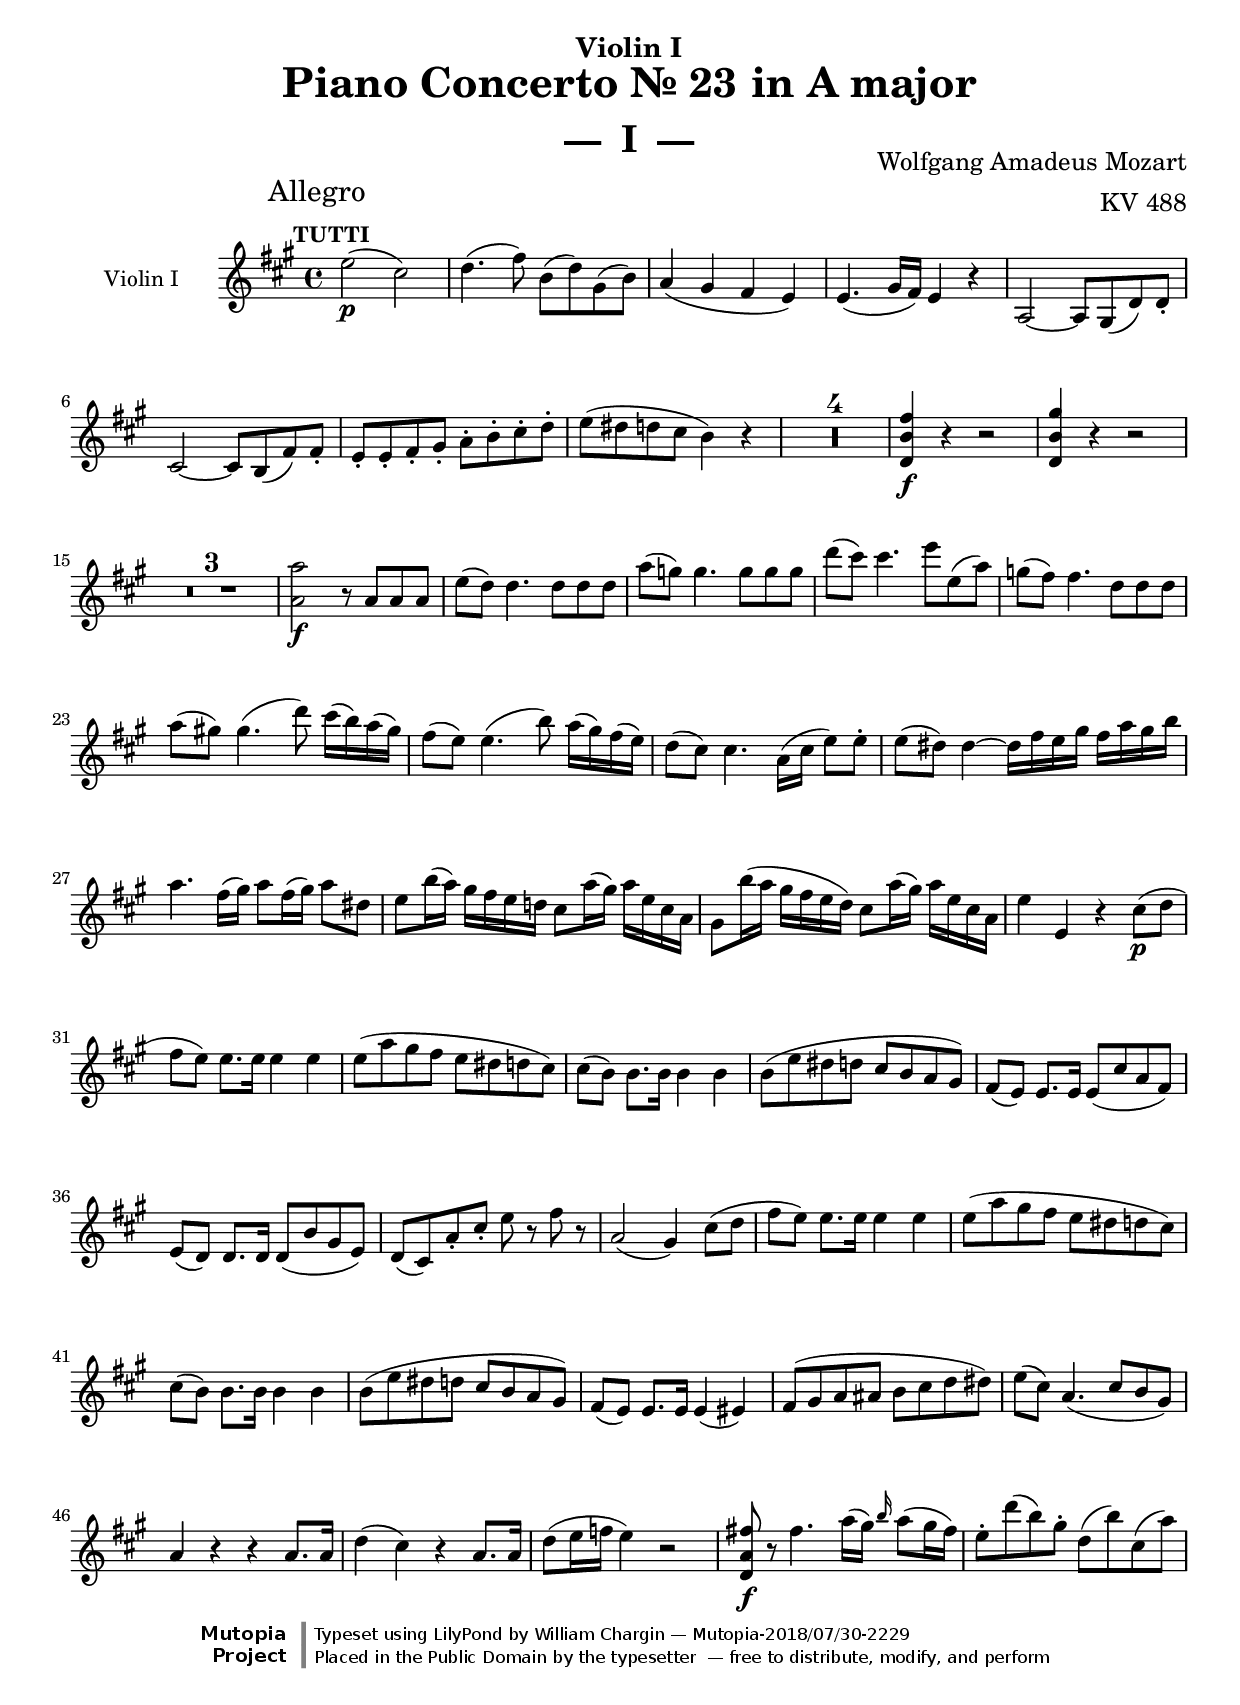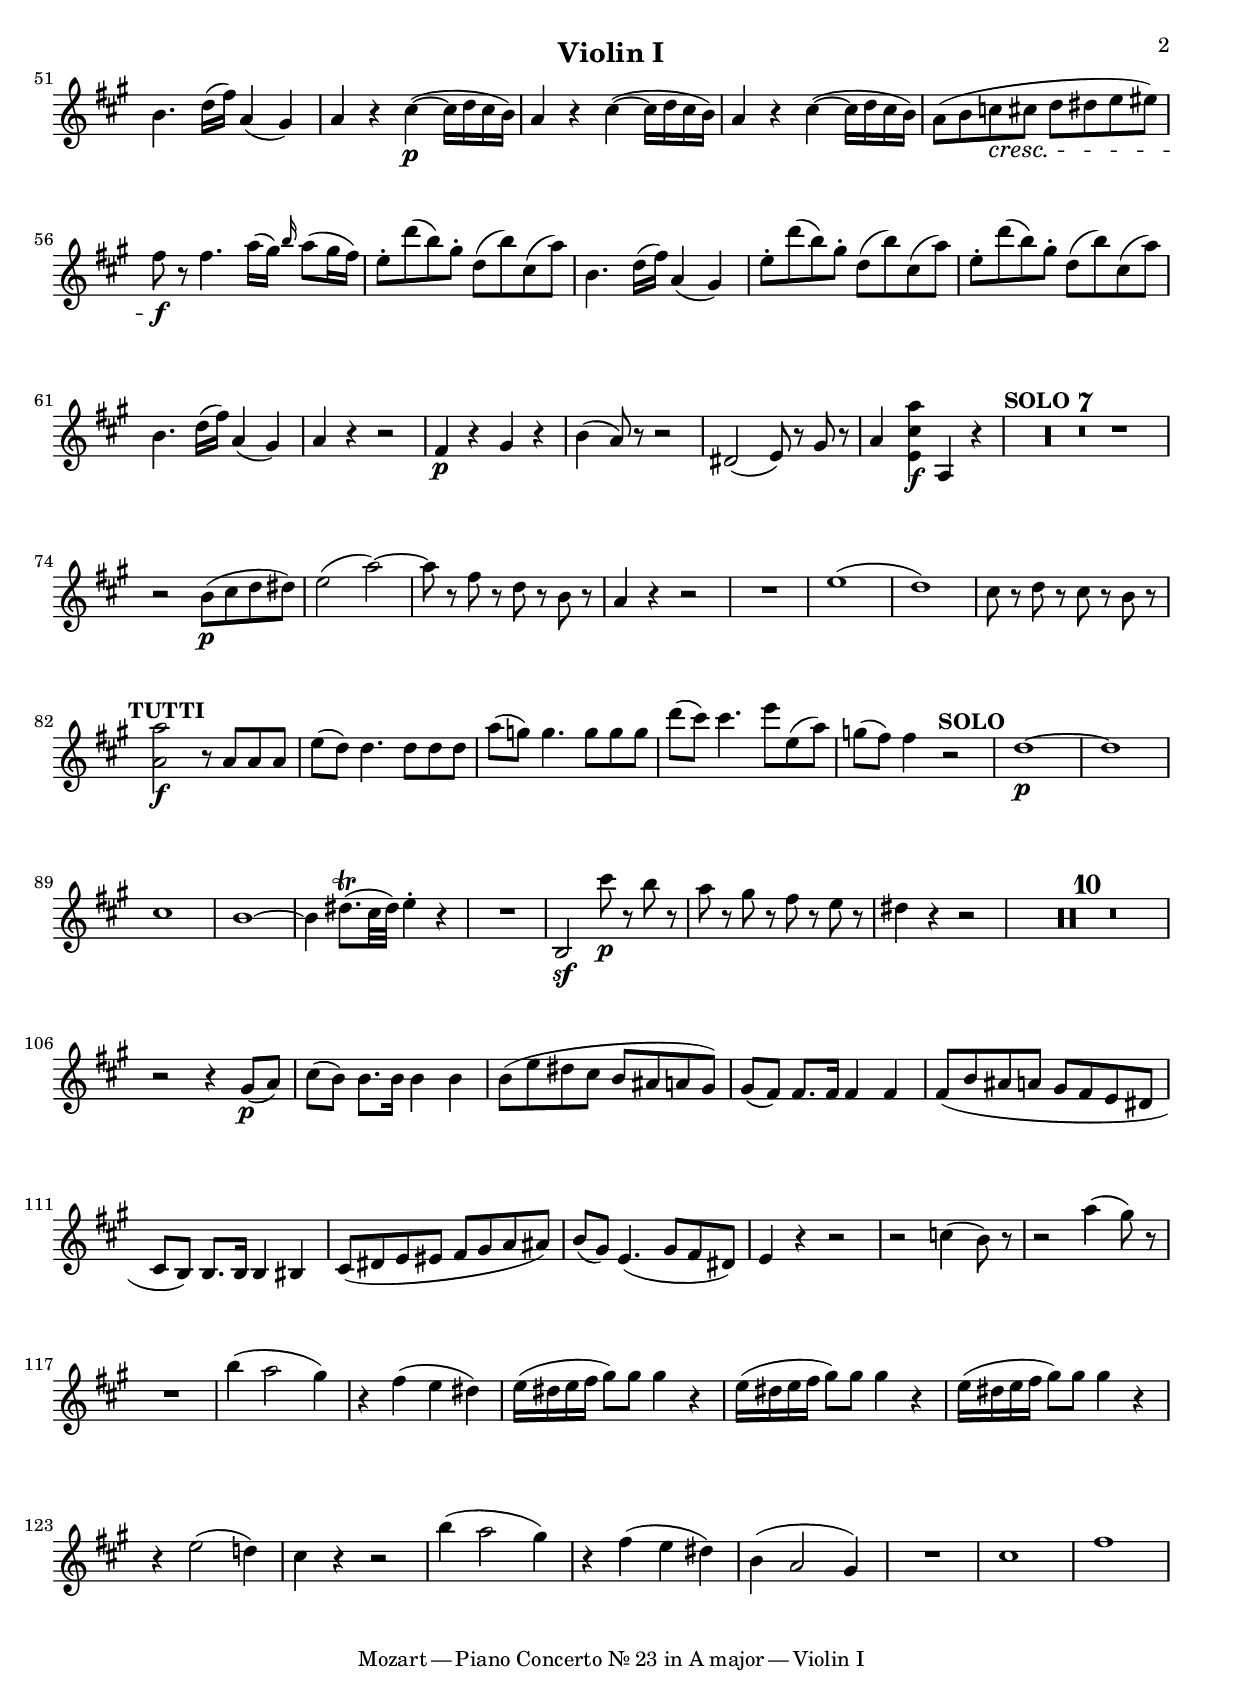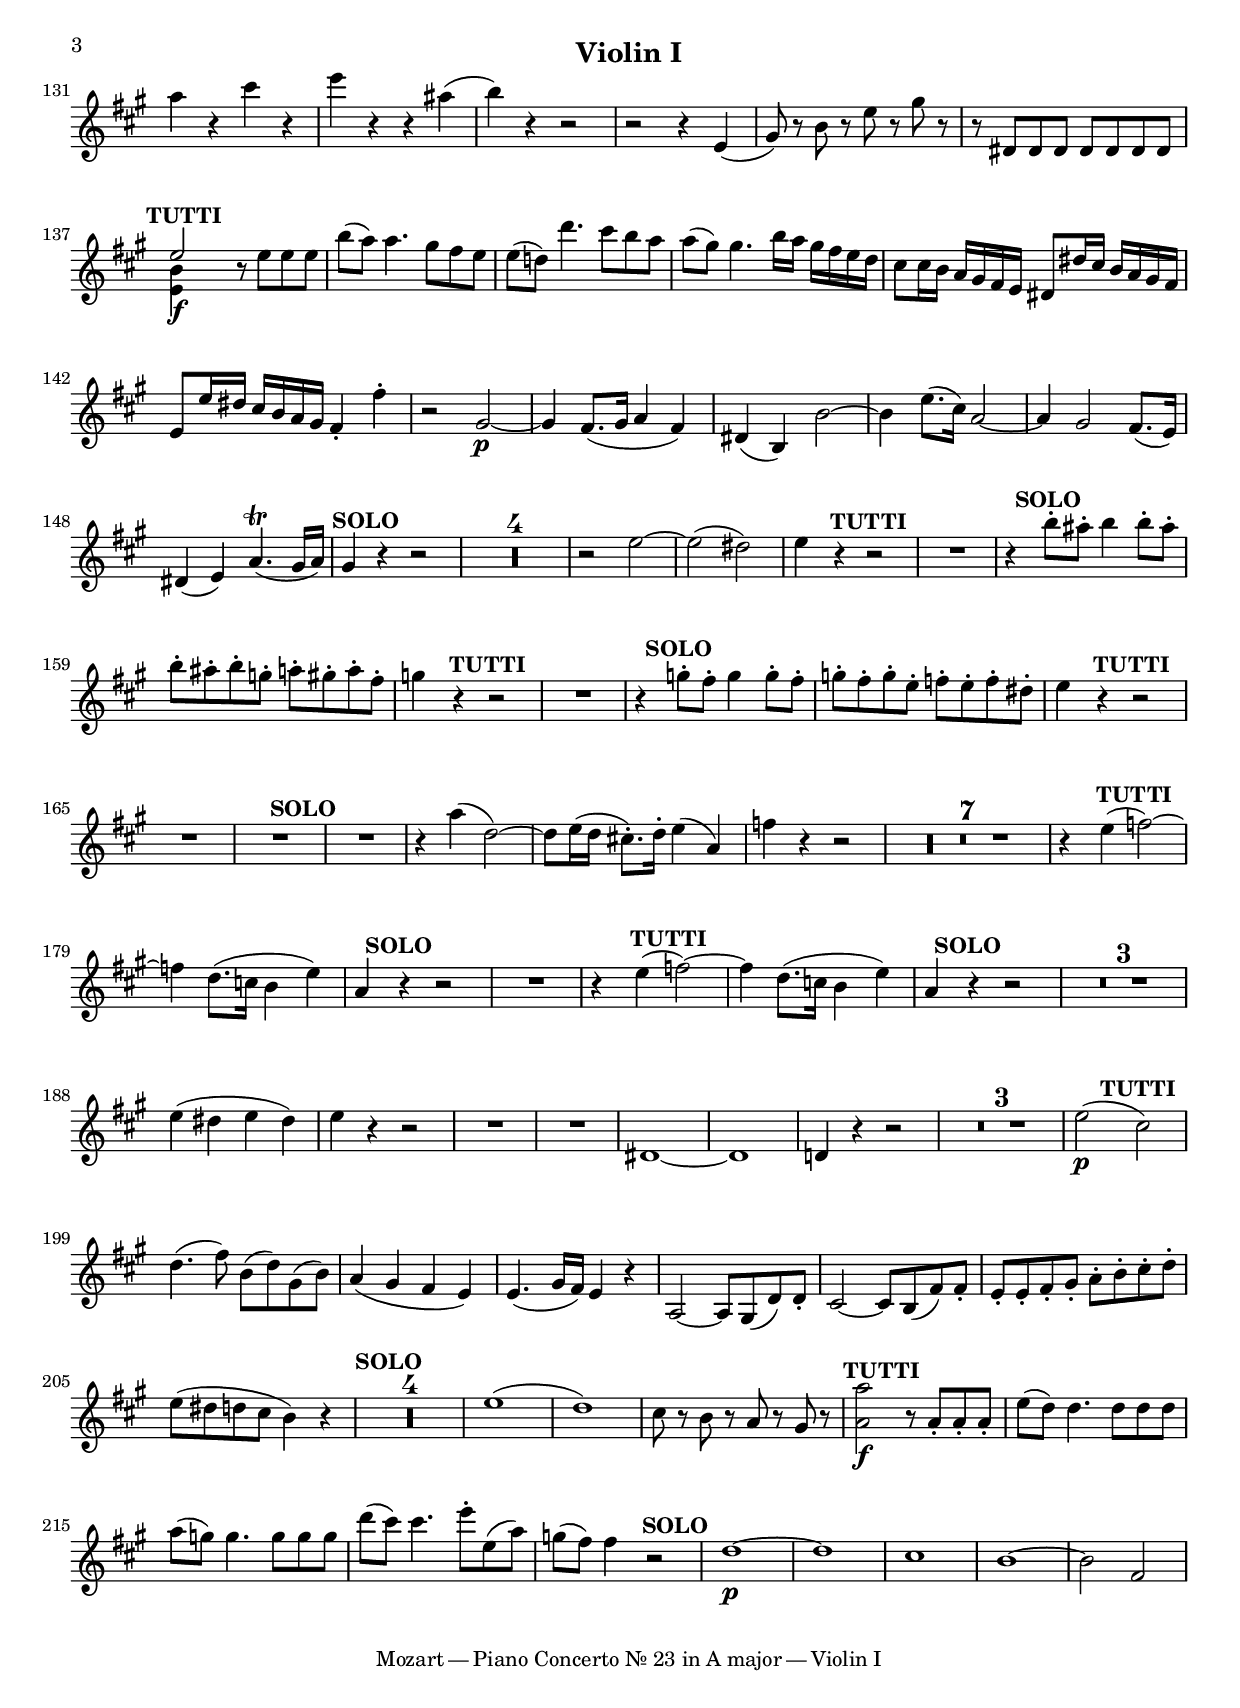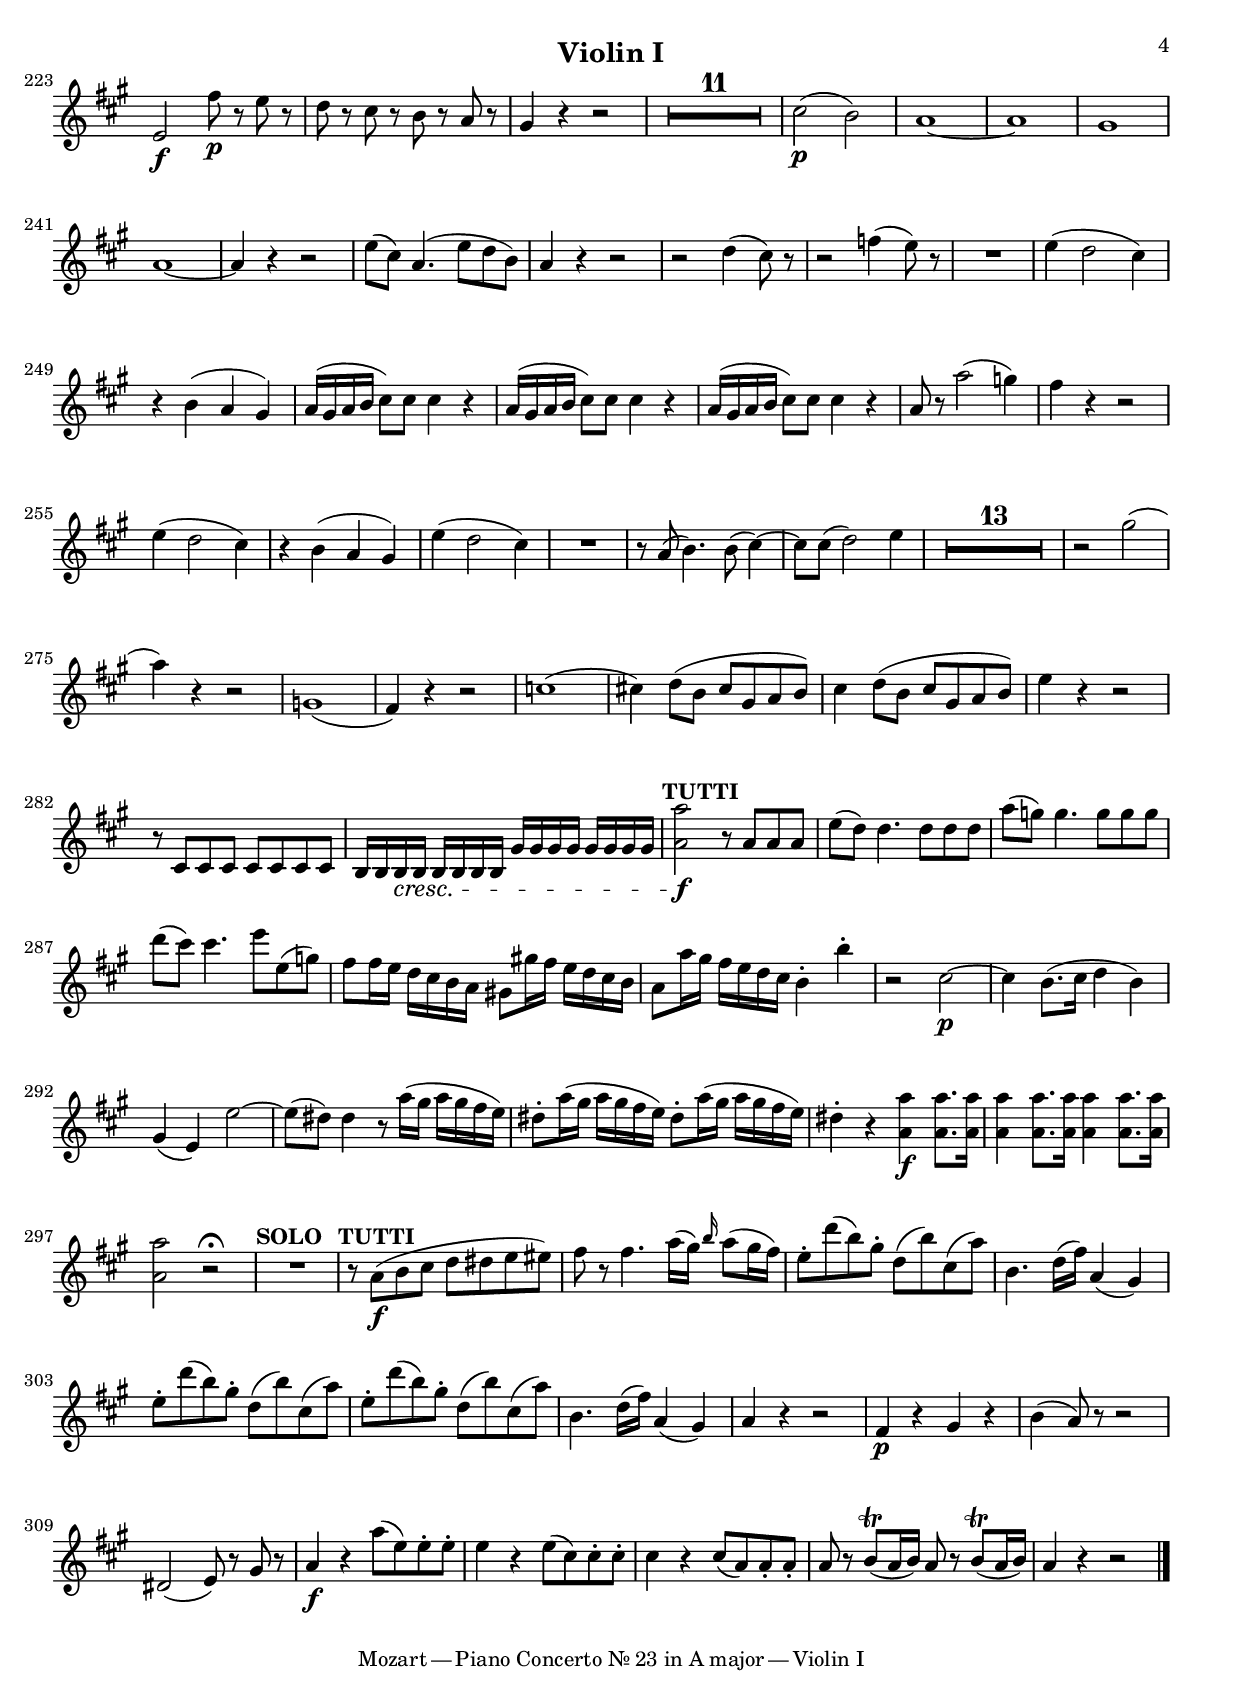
% Mozart - Piano Concerto No. 23 in A major
% typeset by William Chargin
% Violin I
% Main file, to be compiled directly.

%#(set-default-paper-size "letter")
#(ly:set-option 'relative-includes #t)

\include "../common/version.ily"
\include "../common/variables.ily"
\include "../mutopia-header.ily"
\include "../common/definitions.ily"
\include "../common/parts-dimension.ily"

thisInstrName = \thisInstrNameVI
Part = \thisInstrName
thisClef = \thisClefInstrVI

% I. Allegro
\include "../01_allegro/global.ily"
\include "../01_allegro/violin-i.ily"
theseNotes = \violinI
thisTempo = \thisTempoMovI
thisIdentifier = \thisIdentifierMovI
\bookpart { % Score block for single-staff instruments
% Do not compile

\include "version.ily"
\include "styles.ily"

\score {
  \keepWithTag #'printed
  <<
    \new Staff {
      \set Staff.instrumentName = \thisInstrName
      \thisClef
      \condenseRests
      \global
      \theseNotes
    }
  >>
  \layout { }
}
 }

% II. Andante
\include "../02_andante/global.ily"
\include "../02_andante/violin-i.ily"
theseNotes = \violinI
thisTempo = \thisTempoMovII
thisIdentifier = \thisIdentifierMovII
\bookpart { % Score block for single-staff instruments
% Do not compile

\include "version.ily"
\include "styles.ily"

\score {
  \keepWithTag #'printed
  <<
    \new Staff {
      \set Staff.instrumentName = \thisInstrName
      \thisClef
      \condenseRests
      \global
      \theseNotes
    }
  >>
  \layout { }
}
 }

% III. Presto
\include "../03_presto/global.ily"
\include "../03_presto/violin-i.ily"
theseNotes = \violinI
thisTempo = \thisTempoMovIII
thisIdentifier = \thisIdentifierMovIII
\bookpart { % Score block for single-staff instruments
% Do not compile

\include "version.ily"
\include "styles.ily"

\score {
  \keepWithTag #'printed
  <<
    \new Staff {
      \set Staff.instrumentName = \thisInstrName
      \thisClef
      \condenseRests
      \global
      \theseNotes
    }
  >>
  \layout { }
}
 }
